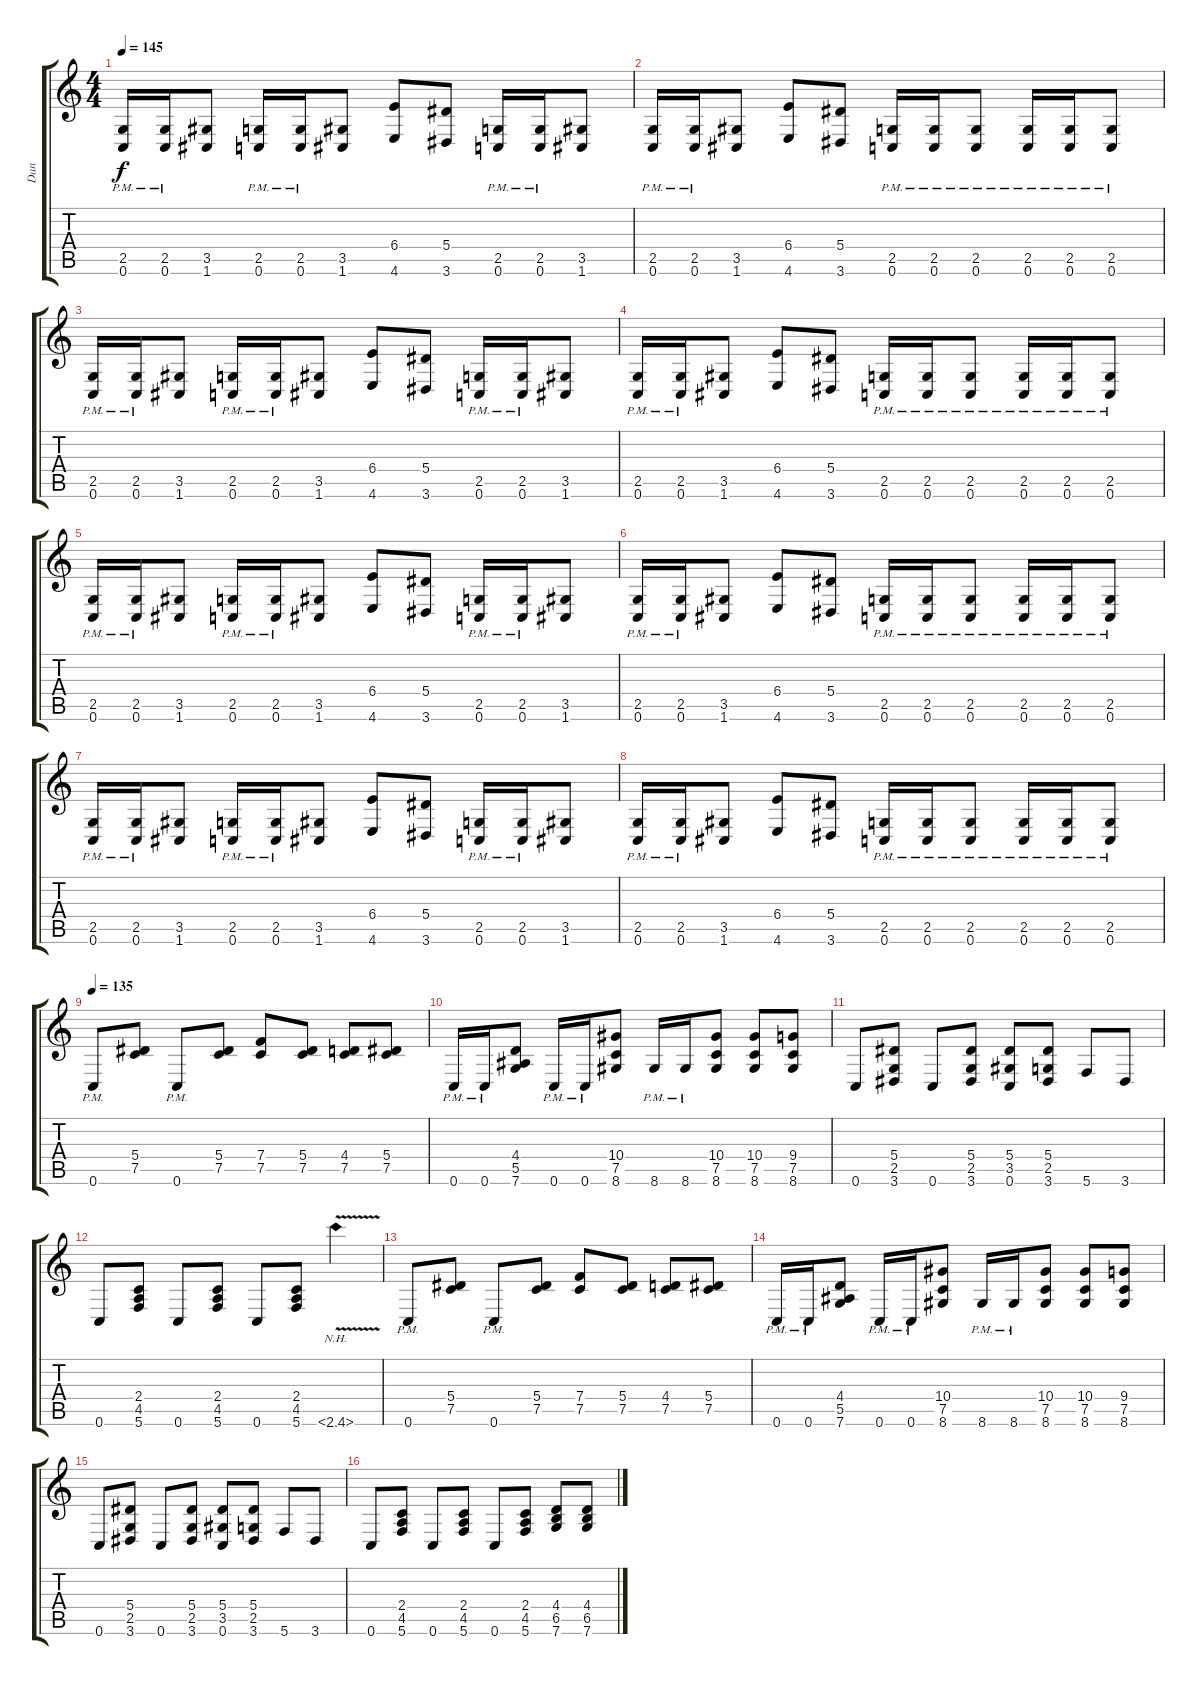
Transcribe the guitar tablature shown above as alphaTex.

\track ("Dan" "Dan") {instrument distortionguitar}
\staff {score tabs}
\tuning (C4 G3 Eb3 Bb2 F2 C2) {hide}
\ts (4 4)
\tempo 145
\clef g2
\ks c
(2.5{pm} 0.6{pm}).16{dy f} (2.5{pm} 0.6{pm}).16 (3.5 1.6).8 (2.5{pm} 0.6{pm}).16 (2.5{pm} 0.6{pm}).16 (3.5 1.6).8 (6.4 4.6).8 (5.4 3.6).8 (2.5{pm} 0.6{pm}).16 (2.5{pm} 0.6{pm}).16 (3.5 1.6).8 |
(2.5{pm} 0.6{pm}).16 (2.5{pm} 0.6{pm}).16 (3.5 1.6).8 (6.4 4.6).8 (5.4 3.6).8 (2.5{pm} 0.6{pm}).16 (2.5{pm} 0.6{pm}).16 (2.5{pm} 0.6{pm}).8 (2.5{pm} 0.6{pm}).16 (2.5{pm} 0.6{pm}).16 (2.5{pm} 0.6{pm}).8 |
(2.5{pm} 0.6{pm}).16 (2.5{pm} 0.6{pm}).16 (3.5 1.6).8 (2.5{pm} 0.6{pm}).16 (2.5{pm} 0.6{pm}).16 (3.5 1.6).8 (6.4 4.6).8 (5.4 3.6).8 (2.5{pm} 0.6{pm}).16 (2.5{pm} 0.6{pm}).16 (3.5 1.6).8 |
(2.5{pm} 0.6{pm}).16 (2.5{pm} 0.6{pm}).16 (3.5 1.6).8 (6.4 4.6).8 (5.4 3.6).8 (2.5{pm} 0.6{pm}).16 (2.5{pm} 0.6{pm}).16 (2.5{pm} 0.6{pm}).8 (2.5{pm} 0.6{pm}).16 (2.5{pm} 0.6{pm}).16 (2.5{pm} 0.6{pm}).8 |
(2.5{pm} 0.6{pm}).16 (2.5{pm} 0.6{pm}).16 (3.5 1.6).8 (2.5{pm} 0.6{pm}).16 (2.5{pm} 0.6{pm}).16 (3.5 1.6).8 (6.4 4.6).8 (5.4 3.6).8 (2.5{pm} 0.6{pm}).16 (2.5{pm} 0.6{pm}).16 (3.5 1.6).8 |
(2.5{pm} 0.6{pm}).16 (2.5{pm} 0.6{pm}).16 (3.5 1.6).8 (6.4 4.6).8 (5.4 3.6).8 (2.5{pm} 0.6{pm}).16 (2.5{pm} 0.6{pm}).16 (2.5{pm} 0.6{pm}).8 (2.5{pm} 0.6{pm}).16 (2.5{pm} 0.6{pm}).16 (2.5{pm} 0.6{pm}).8 |
(2.5{pm} 0.6{pm}).16 (2.5{pm} 0.6{pm}).16 (3.5 1.6).8 (2.5{pm} 0.6{pm}).16 (2.5{pm} 0.6{pm}).16 (3.5 1.6).8 (6.4 4.6).8 (5.4 3.6).8 (2.5{pm} 0.6{pm}).16 (2.5{pm} 0.6{pm}).16 (3.5 1.6).8 |
(2.5{pm} 0.6{pm}).16 (2.5{pm} 0.6{pm}).16 (3.5 1.6).8 (6.4 4.6).8 (5.4 3.6).8 (2.5{pm} 0.6{pm}).16 (2.5{pm} 0.6{pm}).16 (2.5{pm} 0.6{pm}).8 (2.5{pm} 0.6{pm}).16 (2.5{pm} 0.6{pm}).16 (2.5{pm} 0.6{pm}).8 |
\tempo 135
0.6{pm}.8 (5.4 7.5).8 0.6{pm}.8 (5.4 7.5).8 (7.4 7.5).8 (5.4 7.5).8 (4.4 7.5).8 (5.4 7.5).8 |
0.6{pm}.16 0.6{pm}.16 (4.4 5.5 7.6).8 0.6{pm}.16 0.6{pm}.16 (10.4 7.5 8.6).8 8.6{pm}.16 8.6{pm}.16 (10.4 7.5 8.6).8 (10.4 7.5 8.6).8 (9.4 7.5 8.6).8 |
0.6.8 (5.4 2.5 3.6).8 0.6.8 (5.4 2.5 3.6).8 (5.4 3.5 0.6).8 (5.4 2.5 3.6).8 5.6.8 3.6.8 |
0.6.8 (2.4 4.5 5.6).8 0.6.8 (2.4 4.5 5.6).8 0.6.8 (2.4 4.5 5.6).8 2.6{nh v}.4 |
0.6{pm}.8 (5.4 7.5).8 0.6{pm}.8 (5.4 7.5).8 (7.4 7.5).8 (5.4 7.5).8 (4.4 7.5).8 (5.4 7.5).8 |
0.6{pm}.16 0.6{pm}.16 (4.4 5.5 7.6).8 0.6{pm}.16 0.6{pm}.16 (10.4 7.5 8.6).8 8.6{pm}.16 8.6{pm}.16 (10.4 7.5 8.6).8 (10.4 7.5 8.6).8 (9.4 7.5 8.6).8 |
0.6.8 (5.4 2.5 3.6).8 0.6.8 (5.4 2.5 3.6).8 (5.4 3.5 0.6).8 (5.4 2.5 3.6).8 5.6.8 3.6.8 |
0.6.8 (2.4 4.5 5.6).8 0.6.8 (2.4 4.5 5.6).8 0.6.8 (2.4 4.5 5.6).8 (4.4 6.5 7.6).8 (4.4 6.5 7.6).8
